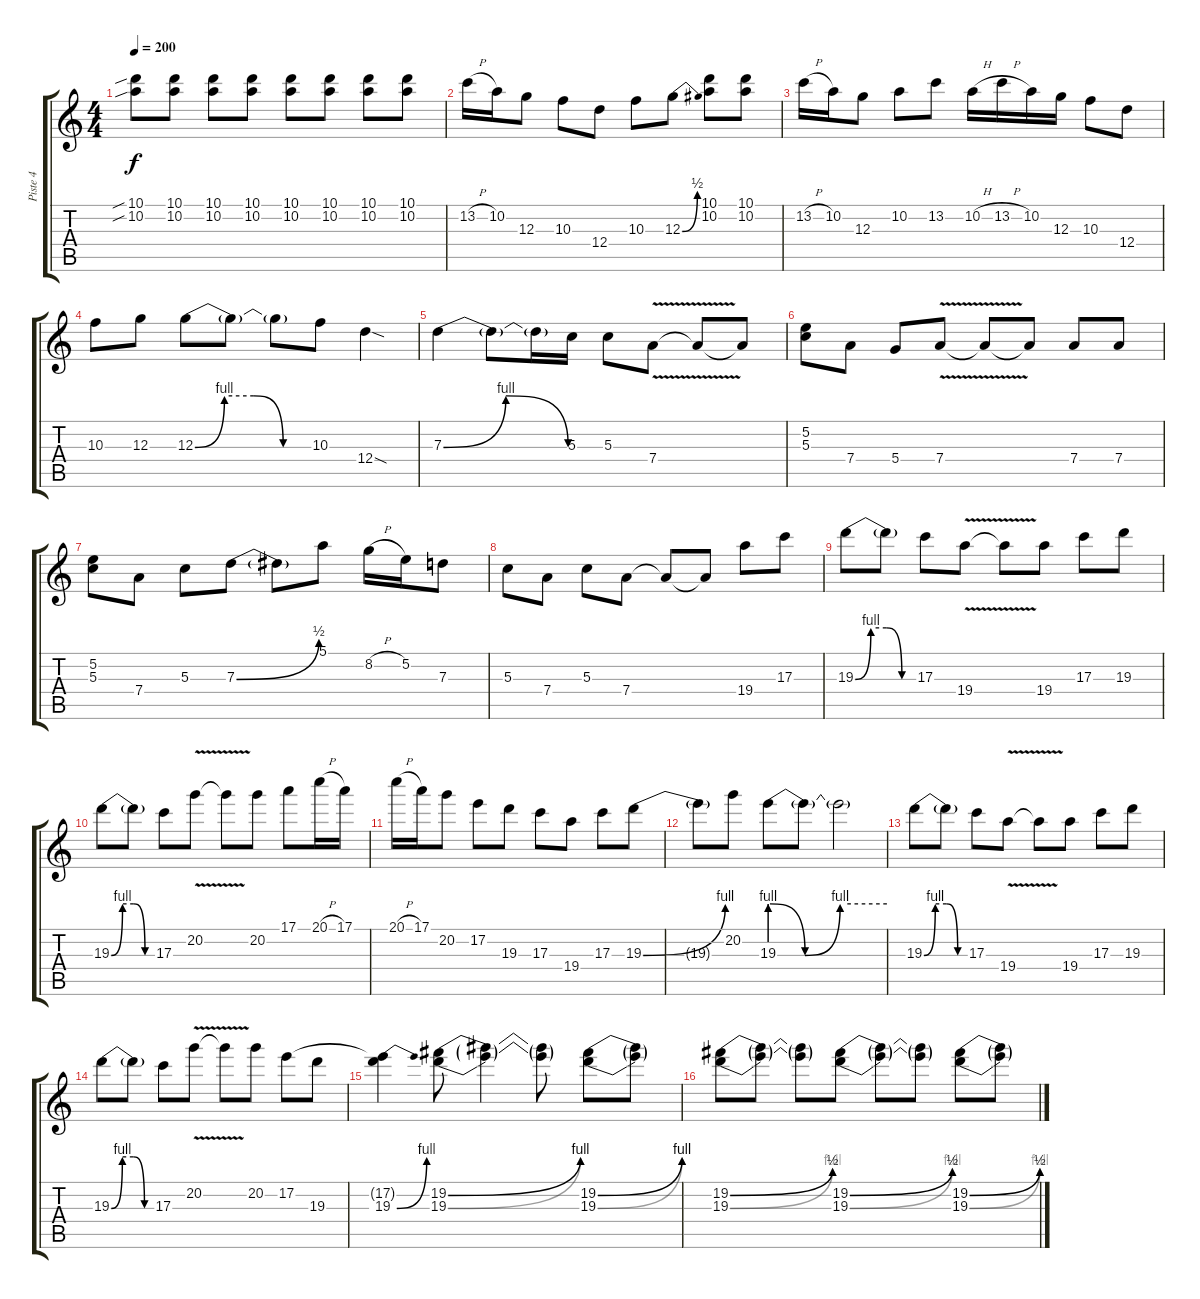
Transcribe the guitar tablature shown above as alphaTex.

\track ("Piste 4" "Piste 4") {instrument distortionguitar}
\staff {score tabs}
\tuning (E4 B3 G3 D3 A2 E2) {hide}
\ts (4 4)
\tempo 200
\clef g2
\ks c
(10.1{sib} 10.2{sib}).8{dy f} (10.1 10.2).8 (10.1 10.2).8 (10.1 10.2).8 (10.1 10.2).8 (10.1 10.2).8 (10.1 10.2).8 (10.1 10.2).8 |
13.2{h}.16 10.2.16 12.3.8 10.3.8 12.4.8 10.3.8 12.3{be (bend 0 0 60 2)}.8 (10.1 10.2).8 (10.1 10.2).8 |
13.2{h}.16 10.2.16 12.3.8 10.2.8 13.2.8 10.2{h}.16 13.2{h}.16 10.2.16 12.3.16 10.3.8 12.4.8 |
10.3.8 12.3.8 12.3{be (custom 0 0 15 4 30 4 45 0 60 0)}.8 12.3{t}.8 12.3{t}.8 10.3.8 12.4{sod}.4 |
7.3{be (bendrelease 0 0 11 4 50 4 60 0)}.4 7.3{t}.8 7.3{t}.16 5.3.16 5.3.8 7.4{v}.8 7.4{t}.8 7.4{t}.8 |
(5.2 5.3).8 7.4.8 5.4.8 7.4{v}.8 7.4{t}.8 7.4{t}.8 7.4.8 7.4.8 |
(5.2 5.3).8 7.4.8 5.3.8 7.3{be (bend 0 0 60 2)}.8 7.3{t}.8 5.1.8 8.2{h}.16 5.2.16 7.3.8 |
5.3.8 7.4.8 5.3.8 7.4.8 7.4{t}.8 7.4{t}.8 19.4.8 17.3.8 |
19.3{be (custom 0 0 15 4 30 4 45 0 60 0)}.8 19.3{t}.8 17.3.8 19.4{v}.8 19.4{t}.8 19.4.8 17.3.8 19.3.8 |
19.3{be (custom 0 0 15 4 30 4 45 0 60 0)}.8 19.3{t}.8 17.3.8 20.2{v}.8 20.2{t}.8 20.2.8 17.1.8 20.1{h}.16 17.1.16 |
20.1{h}.16 17.1.16 20.2.8 17.2.8 19.3.8 17.3.8 19.4.8 17.3.8 19.3{be (bend 0 0 60 4)}.8 |
19.3{t}.8 20.2.8 19.3{be (custom 0 4 18 0 36 4 60 4)}.8 19.3{t}.8 19.3{t}.2 |
19.3{be (custom 0 0 15 4 30 4 45 0 60 0)}.8 19.3{t}.8 17.3.8 19.4{v}.8 19.4{t}.8 19.4.8 17.3.8 19.3.8 |
19.3{be (custom 0 0 15 4 30 4 45 0 60 0)}.8 19.3{t}.8 17.3.8 20.2{v}.8 20.2{t}.8 20.2.8 17.2.8 19.3.8 |
(17.2{t} 19.3{be (bend 0 0 60 4)}).4 (19.2{be (bend 0 0 60 4)} 19.3{be (bend 0 0 60 4)}).8 (19.2{t} 19.3{t}).4 (19.2{t} 19.3{t}).8 (19.2{be (bend 0 0 60 4)} 19.3{be (bend 0 0 60 4)}).8 (19.2{t} 19.3{t}).8 |
(19.2{be (bend 0 0 60 2)} 19.3{be (bend 0 0 60 4)}).8 (19.2{t} 19.3{t}).8 (19.2{t} 19.3{t}).8 (19.2{be (bend 0 0 60 2)} 19.3{be (bend 0 0 60 4)}).8 (19.2{t} 19.3{t}).8 (19.2{t} 19.3{t}).8 (19.2{be (bend 0 0 60 2)} 19.3{be (bend 0 0 60 4)}).8 (19.2{t} 19.3{t}).8
